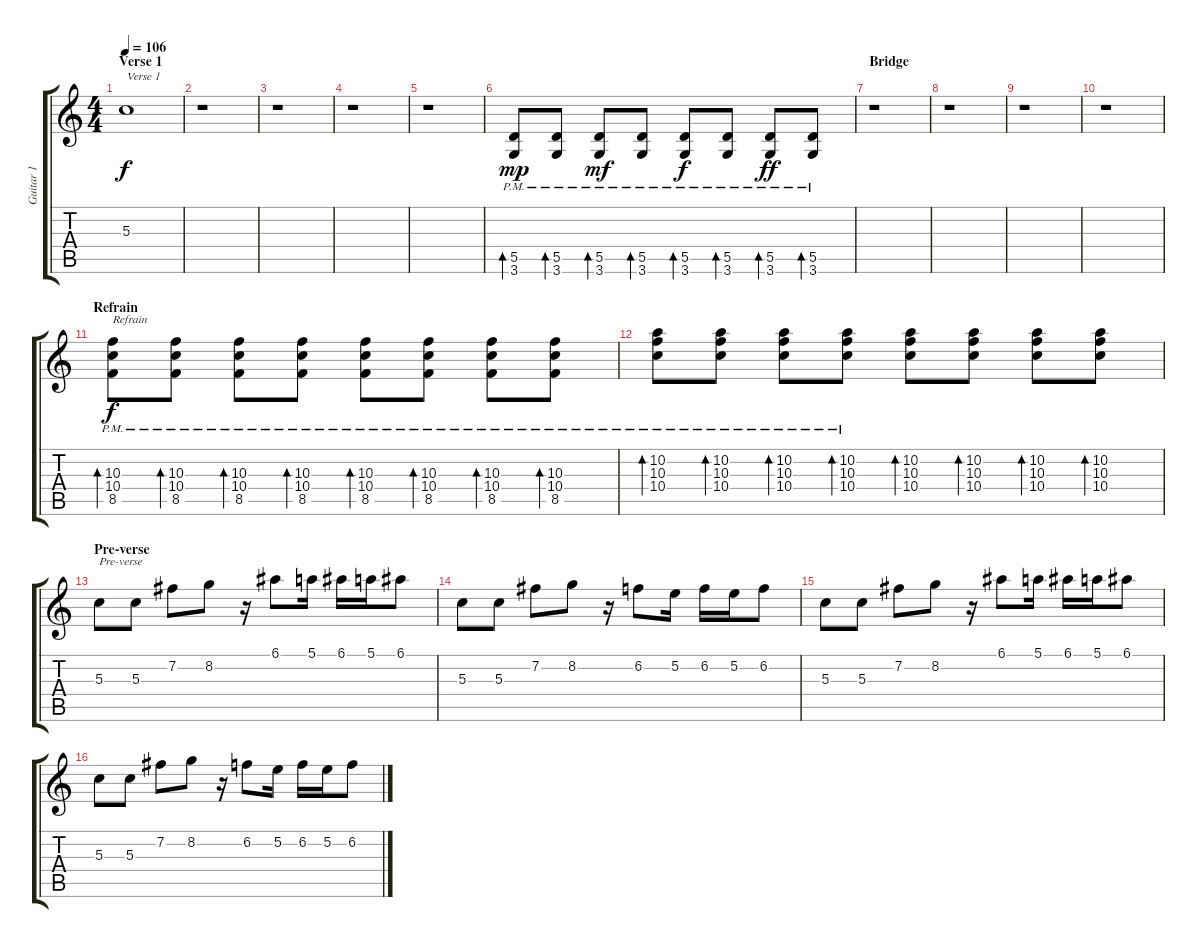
\track ("Guitar 1" "Guitar 1") {instrument electricguitarclean}
\staff {score tabs}
\tuning (E4 B3 G3 D3 A2 E2) {hide}
\ts (4 4)
\section ("" "Verse 1")
\tempo 106
\clef g2
\ks c
5.3.1{txt "Verse 1" dy f} |
r.1 |
r.1 |
r.1 |
r.1 |
(5.5 3.6{pm}).8{bd 30 dy mp volume 8 instrument distortionguitar} (5.5 3.6{pm}).8{bd 30} (5.5{pm} 3.6{pm}).8{bd 30 dy mf} (5.5{pm} 3.6{pm}).8{bd 30} (5.5{pm} 3.6{pm}).8{bd 30 dy f} (5.5{pm} 3.6{pm}).8{bd 30} (5.5{pm} 3.6{pm}).8{bd 30 dy ff} (5.5{pm} 3.6{pm}).8{bd 30} |
\section ("" "Bridge")
r.1 |
r.1 |
r.1 |
r.1 |
\section ("" "Refrain")
(10.3{pm} 10.4{pm} 8.5{pm}).8{bd 30 txt "Refrain" dy f volume 8 instrument overdrivenguitar} (10.3{pm} 10.4{pm} 8.5{pm}).8{bd 30} (10.3{pm} 10.4{pm} 8.5{pm}).8{bd 30} (10.3{pm} 10.4{pm} 8.5{pm}).8{bd 30} (10.3 10.4{pm} 8.5{pm}).8{bd 30} (10.3 10.4{pm} 8.5{pm}).8{bd 30} (10.3 10.4{pm} 8.5{pm}).8{bd 30} (10.3 10.4{pm} 8.5{pm}).8{bd 30} |
(10.2 10.3 10.4{pm}).8{bd 30} (10.2 10.3 10.4{pm}).8{bd 30} (10.2 10.3 10.4{pm}).8{bd 30} (10.2 10.3 10.4{pm}).8{bd 30} (10.2 10.3 10.4).8{bd 30} (10.2 10.3 10.4).8{bd 30} (10.2 10.3 10.4).8{bd 30} (10.2 10.3 10.4).8{bd 30} |
\section ("" "Pre-verse")
5.3.8{txt "Pre-verse" volume 14 instrument electricguitarclean} 5.3.8 7.2.8 8.2.8 r.16 6.1.8 5.1.16 6.1.16 5.1.16 6.1.8 |
5.3.8 5.3.8 7.2.8 8.2.8 r.16 6.2.8 5.2.16 6.2.16 5.2.16 6.2.8 |
5.3.8 5.3.8 7.2.8 8.2.8 r.16 6.1.8 5.1.16 6.1.16 5.1.16 6.1.8 |
5.3.8 5.3.8 7.2.8 8.2.8 r.16 6.2.8 5.2.16 6.2.16 5.2.16 6.2.8
